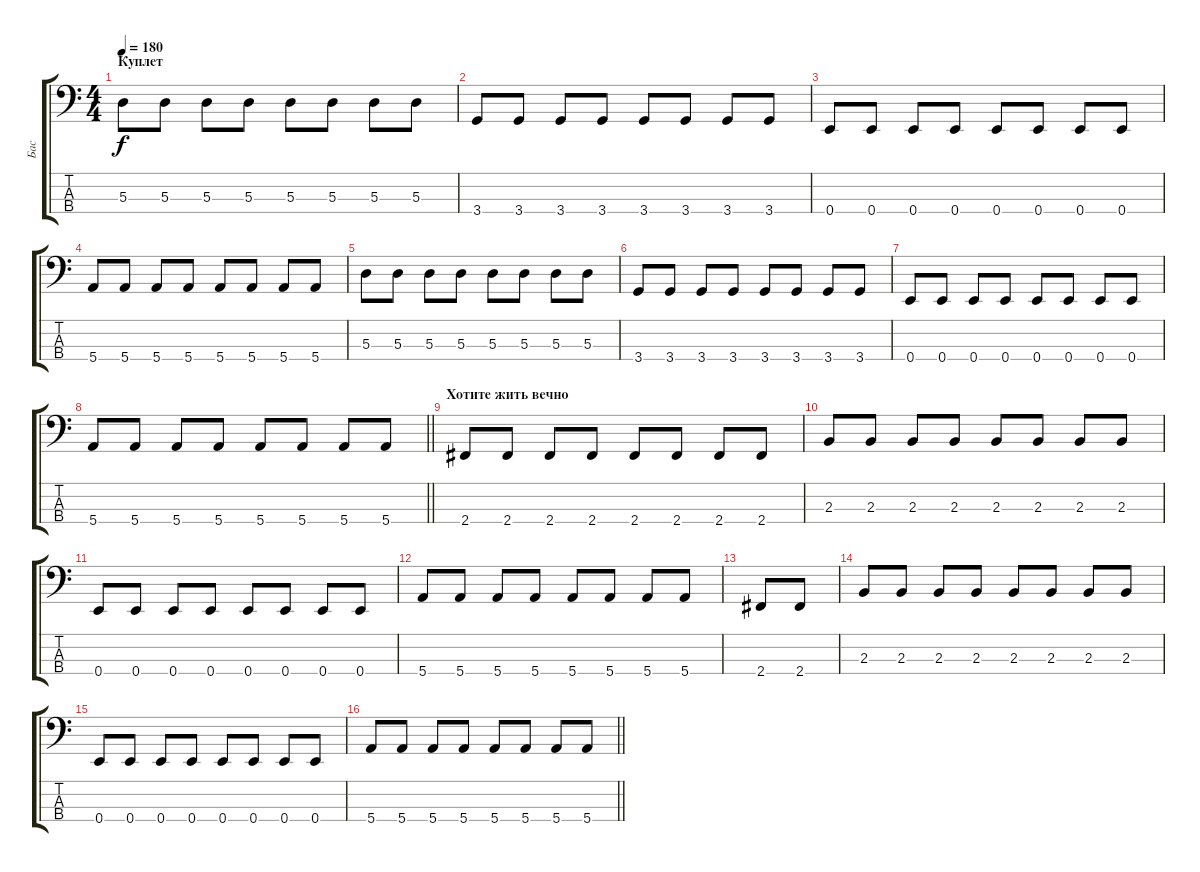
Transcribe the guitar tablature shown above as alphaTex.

\track ("Бас" "Бас") {instrument electricbassfinger}
\staff {score tabs}
\tuning (G2 D2 A1 E1) {hide}
\ts (4 4)
\section ("" "Куплет")
\tempo 180
\clef f4
\ks c
5.3.8{dy f} 5.3.8 5.3.8 5.3.8 5.3.8 5.3.8 5.3.8 5.3.8 |
3.4.8 3.4.8 3.4.8 3.4.8 3.4.8 3.4.8 3.4.8 3.4.8 |
0.4.8 0.4.8 0.4.8 0.4.8 0.4.8 0.4.8 0.4.8 0.4.8 |
5.4.8 5.4.8 5.4.8 5.4.8 5.4.8 5.4.8 5.4.8 5.4.8 |
5.3.8 5.3.8 5.3.8 5.3.8 5.3.8 5.3.8 5.3.8 5.3.8 |
3.4.8 3.4.8 3.4.8 3.4.8 3.4.8 3.4.8 3.4.8 3.4.8 |
0.4.8 0.4.8 0.4.8 0.4.8 0.4.8 0.4.8 0.4.8 0.4.8 |
\barLineRight lightlight
5.4.8 5.4.8 5.4.8 5.4.8 5.4.8 5.4.8 5.4.8 5.4.8 |
\section ("" "Хотите жить вечно")
2.4.8 2.4.8 2.4.8 2.4.8 2.4.8 2.4.8 2.4.8 2.4.8 |
2.3.8 2.3.8 2.3.8 2.3.8 2.3.8 2.3.8 2.3.8 2.3.8 |
0.4.8 0.4.8 0.4.8 0.4.8 0.4.8 0.4.8 0.4.8 0.4.8 |
5.4.8 5.4.8 5.4.8 5.4.8 5.4.8 5.4.8 5.4.8 5.4.8 |
2.4.8 2.4.8 |
2.3.8 2.3.8 2.3.8 2.3.8 2.3.8 2.3.8 2.3.8 2.3.8 |
0.4.8 0.4.8 0.4.8 0.4.8 0.4.8 0.4.8 0.4.8 0.4.8 |
\barLineRight lightlight
5.4.8 5.4.8 5.4.8 5.4.8 5.4.8 5.4.8 5.4.8 5.4.8
